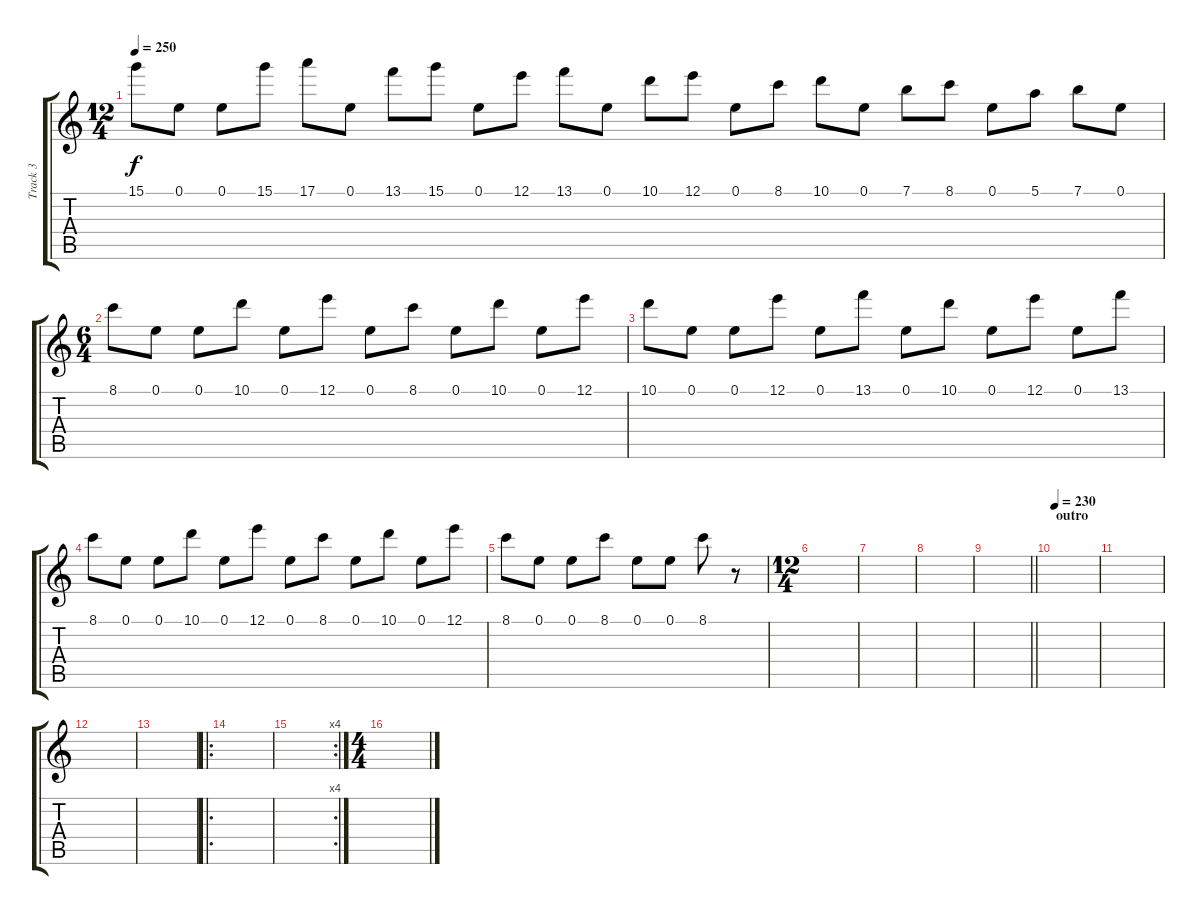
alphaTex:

\track ("Track 3" "Track 3") {instrument distortionguitar}
\staff {score tabs}
\tuning (E4 B3 G3 D3 A2 E2) {hide}
\ts (12 4)
\tempo 250
\clef g2
\ks c
15.1.8{dy f} 0.1.8 0.1.8 15.1.8 17.1.8 0.1.8 13.1.8 15.1.8 0.1.8 12.1.8 13.1.8 0.1.8 10.1.8 12.1.8 0.1.8 8.1.8 10.1.8 0.1.8 7.1.8 8.1.8 0.1.8 5.1.8 7.1.8 0.1.8 |
\ts (6 4)
8.1.8 0.1.8 0.1.8 10.1.8 0.1.8 12.1.8 0.1.8 8.1.8 0.1.8 10.1.8 0.1.8 12.1.8 |
10.1.8 0.1.8 0.1.8 12.1.8 0.1.8 13.1.8 0.1.8 10.1.8 0.1.8 12.1.8 0.1.8 13.1.8 |
8.1.8 0.1.8 0.1.8 10.1.8 0.1.8 12.1.8 0.1.8 8.1.8 0.1.8 10.1.8 0.1.8 12.1.8 |
8.1.8 0.1.8 0.1.8 8.1.8 0.1.8 0.1.8 8.1.8 r.8 |
\ts (12 4)
|
|
|
\barLineRight lightlight
|
\section ("" "outro")
\tempo 230
|
|
|
|
\ro
|
\rc 4
|
\ts (4 4)
